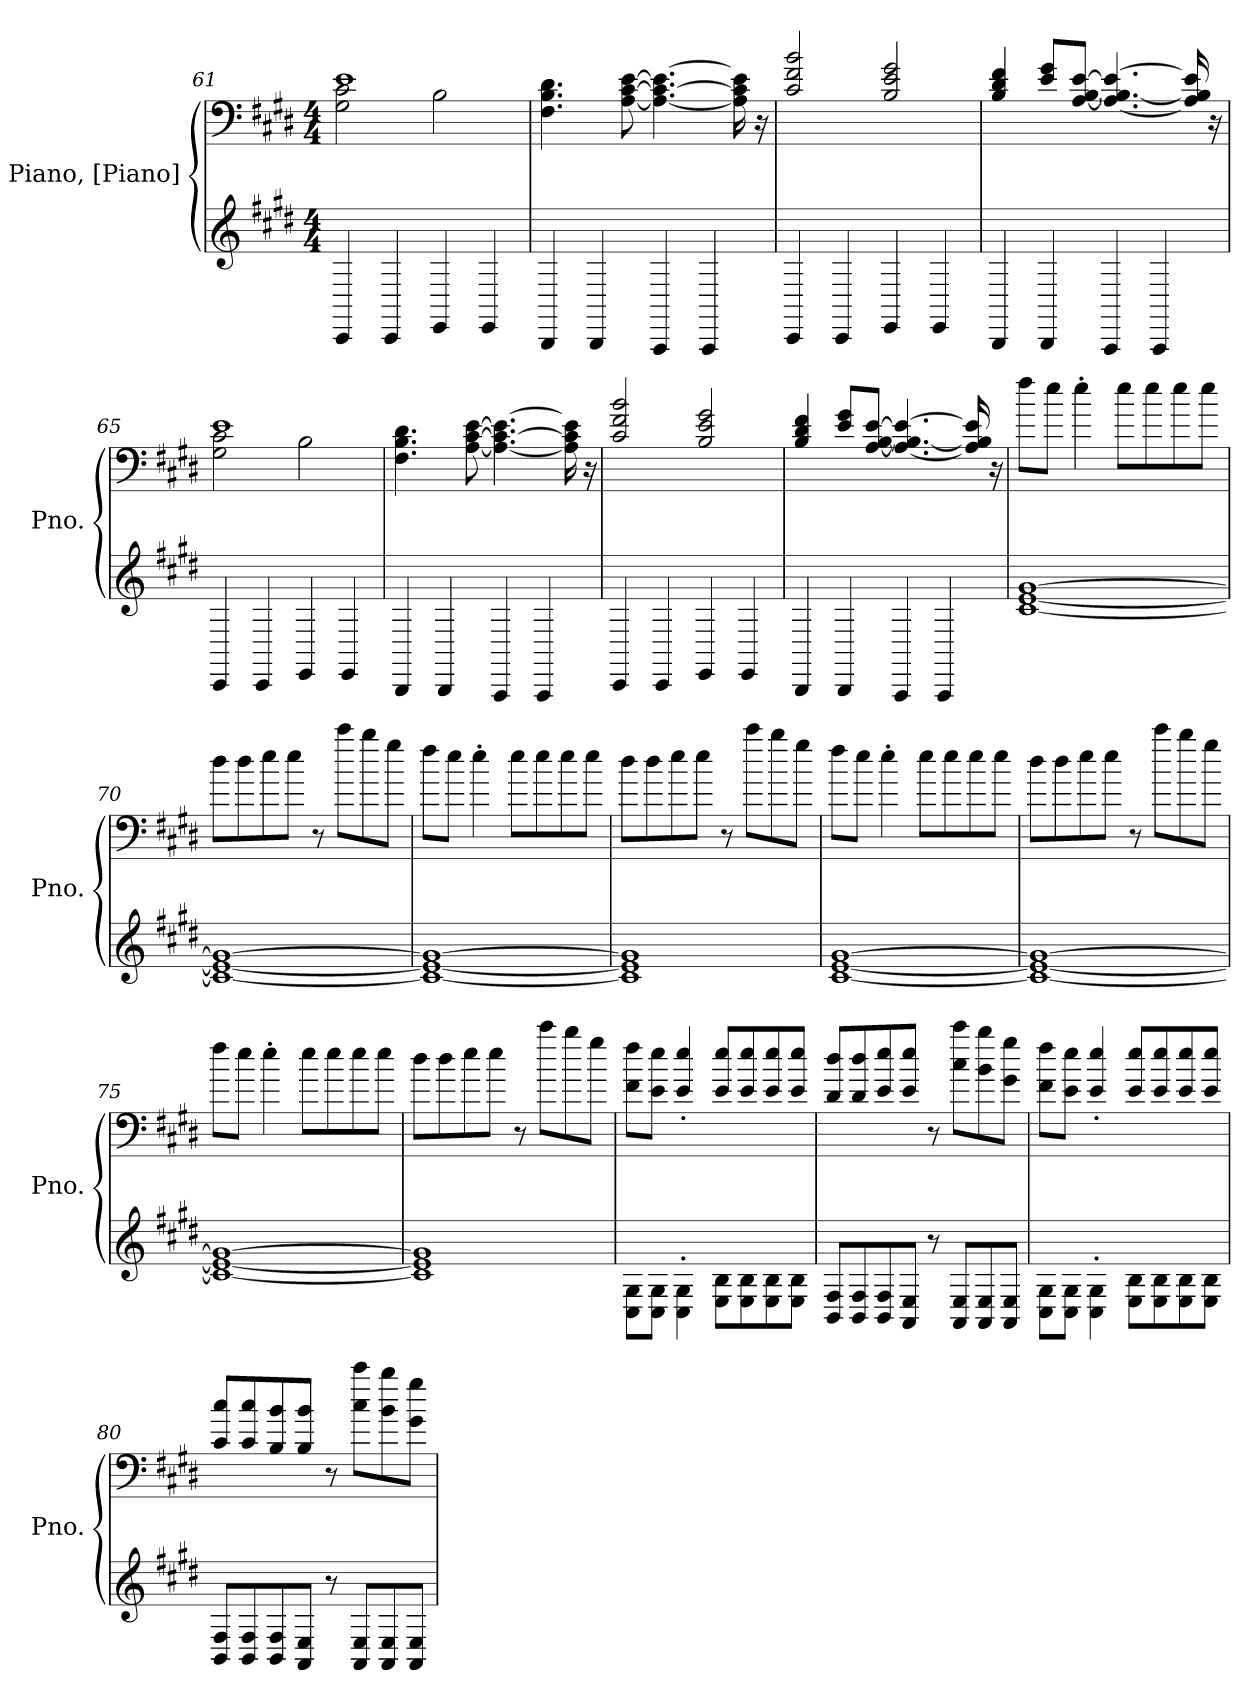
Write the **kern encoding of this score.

**kern	**kern
*part1	*part1
*staff2	*staff1
*I"Piano, [Piano] (a)	*
*I'Pno.	*
*clefG2	*clefF4
*k[f#c#g#d#]	*k[f#c#g#d#]
*M4/4	*M4/4
=61	=61
*	*^
4CC#/	1e	2G#\ 2c#\
4CC#/	.	.
4EE/	.	2B\
4EE/	.	.
*	*v	*v
=62	=62
4BBB/	4.F#\ 4.B\ 4.d#\
4BBB/	.
.	[8A\ [8c#\ [8e\
4AAA/	4.A\_ 4.c#\_ 4.e\_
4AAA/	.
.	16A\] 16c#\] 16e\]
.	16r
=63	=63
4CC#/	2c#/ 2f#/ 2b/
4CC#/	.
4EE/	2B/ 2e/ 2g#/
4EE/	.
!!LO:LB:g=z
=64	=64
4BBB/	4B/ 4d#/ 4f#/
4BBB/	8e/ 8g#/L
.	[8A/ [8B/ [8e/J
4AAA/	4.A/_ 4.B/_ 4.e/_
4AAA/	.
.	16A/] 16B/] 16e/]
.	16r
=65	=65
*	*^
4CC#/	1e	2G#\ 2c#\
4CC#/	.	.
4EE/	.	2B\
4EE/	.	.
*	*v	*v
=66	=66
4BBB/	4.F#\ 4.B\ 4.d#\
4BBB/	.
.	[8A\ [8c#\ [8e\
4AAA/	4.A\_ 4.c#\_ 4.e\_
4AAA/	.
.	16A\] 16c#\] 16e\]
.	16r
=67	=67
4CC#/	2c#/ 2f#/ 2b/
4CC#/	.
4EE/	2B/ 2e/ 2g#/
4EE/	.
!!LO:LB:g=z
=68	=68
4BBB/	4B/ 4d#/ 4f#/
4BBB/	8e/ 8g#/L
.	[8A/ [8B/ [8e/J
4AAA/	4.A/_ 4.B/_ 4.e/_
4AAA/	.
.	16A/] 16B/] 16e/]
.	16r
=69	=69
[1c# [1e [1g#	8ff#\L
.	8ee\J
.	4ee'\
.	8ee\L
.	8ee\
.	8ee\
.	8ee\J
=70	=70
1c#_ 1e_ 1g#_	8dd#\L
.	8dd#\
.	8ee\
.	8ee\J
.	8r
.	8ccc#\L
.	8bb\
.	8gg#\J
=71	=71
1c#_ 1e_ 1g#_	8ff#\L
.	8ee\J
.	4ee'\
.	8ee\L
.	8ee\
.	8ee\
.	8ee\J
!!LO:LB:g=z
=72	=72
1c#] 1e] 1g#]	8dd#\L
.	8dd#\
.	8ee\
.	8ee\J
.	8r
.	8ccc#\L
.	8bb\
.	8gg#\J
=73	=73
[1c# [1e [1g#	8ff#\L
.	8ee\J
.	4ee'\
.	8ee\L
.	8ee\
.	8ee\
.	8ee\J
=74	=74
1c#_ 1e_ 1g#_	8dd#\L
.	8dd#\
.	8ee\
.	8ee\J
.	8r
.	8ccc#\L
.	8bb\
.	8gg#\J
=75	=75
1c#_ 1e_ 1g#_	8ff#\L
.	8ee\J
.	4ee'\
.	8ee\L
.	8ee\
.	8ee\
.	8ee\J
=76	=76
1c#] 1e] 1g#]	8dd#\L
.	8dd#\
.	8ee\
.	8ee\J
.	8r
.	8ccc#\L
.	8bb\
.	8gg#\J
!!LO:LB:g=z
=77	=77
8C#\ 8G#\L	8f#\ 8ff#\L
8C#\ 8G#\J	8e\ 8ee\J
4C#\' 4G#\'	4e/' 4ee/'
8E\ 8B\L	8e/ 8ee/L
8E\ 8B\	8e/ 8ee/
8E\ 8B\	8e/ 8ee/
8E\ 8B\J	8e/ 8ee/J
=78	=78
8BB/ 8F#/L	8d#/ 8dd#/L
8BB/ 8F#/	8d#/ 8dd#/
8BB/ 8F#/	8e/ 8ee/
8AA/ 8E/J	8e/ 8ee/J
8r	8r
8AA/ 8E/L	8cc#\ 8ccc#\L
8AA/ 8E/	8b\ 8bb\
8AA/ 8E/J	8g#\ 8gg#\J
=79	=79
8C#\ 8G#\L	8f#\ 8ff#\L
8C#\ 8G#\J	8e\ 8ee\J
4C#\' 4G#\'	4e/' 4ee/'
8E\ 8B\L	8e/ 8ee/L
8E\ 8B\	8e/ 8ee/
8E\ 8B\	8e/ 8ee/
8E\ 8B\J	8e/ 8ee/J
=80	=80
8BB/ 8F#/L	8c#/ 8cc#/L
8BB/ 8F#/	8c#/ 8cc#/
8BB/ 8F#/	8B/ 8b/
8AA/ 8E/J	8B/ 8b/J
8r	8r
8AA/ 8E/L	8cc#\ 8ccc#\L
8AA/ 8E/	8b\ 8bb\
8AA/ 8E/J	8g#\ 8gg#\J
=	=
*-	*-
